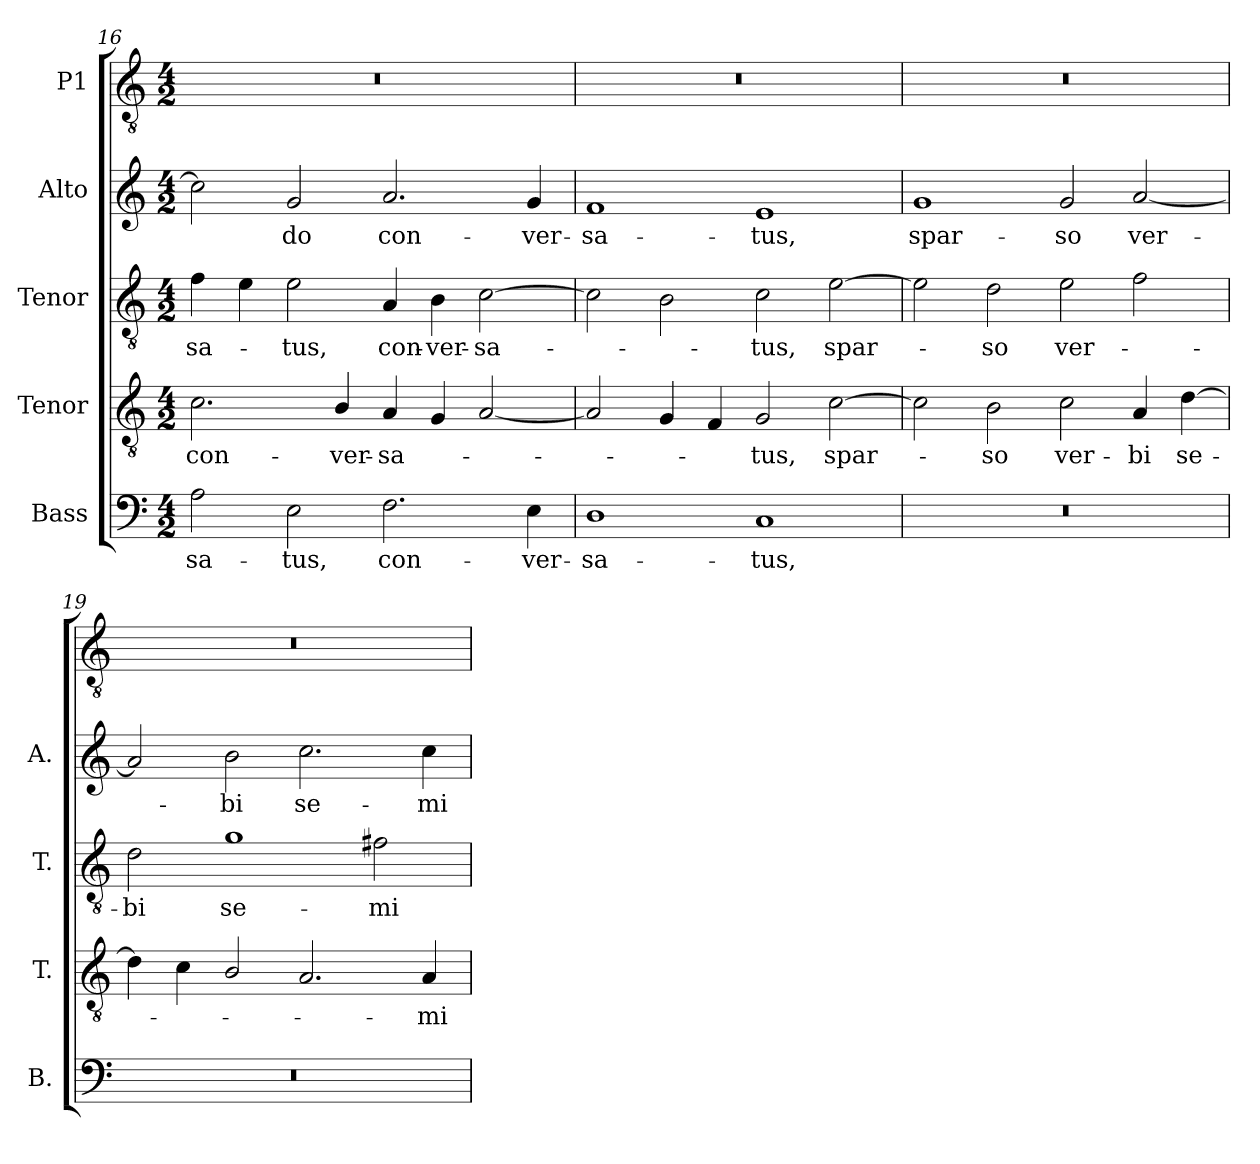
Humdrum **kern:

**kern	**text	**kern	**text	**kern	**text	**kern	**text	**kern
*part5	*part5	*part4	*part4	*part3	*part3	*part2	*part2	*part1
*staff5	*staff5	*staff4	*staff4	*staff3	*staff3	*staff2	*staff2	*staff1
*I"Bass	*	*I"Tenor	*	*I"Tenor	*	*I"Alto	*	*I"P1
*I'B.	*	*I'T.	*	*I'T.	*	*I'A.	*	*
!!LO:LB:g=z
*clefF4	*	*clefGv2	*	*clefGv2	*	*clefG2	*	*clefGv2
*	*	*ITrd7c12	*	*ITrd7c12	*	*	*	*ITrd7c12
*k[]	*	*k[]	*	*k[]	*	*k[]	*	*k[]
*C:	*	*C:	*	*C:	*	*C:	*	*C:
*M4/2	*	*M4/2	*	*M4/2	*	*M4/2	*	*M4/2
=16	=16	=16	=16	=16	=16	=16	=16	=16
!	!LO:LY:b:color=#000000	!	!	!	!	!	!	!
!	!	!	!LO:LY:b:color=#000000	!	!	!	!	!
!	!	!	!	!	!LO:LY:b:color=#000000	!	!	!LO:N:vis=1
2Ai\	-sa-	2.Ci\	con-	4Fi\	-sa-	2cci\]	.	0r
.	.	.	.	4Ei\	.	.	.	.
!	!LO:LY:b:color=#000000	!	!	!	!	!	!	!
!	!	!	!	!	!LO:LY:b:color=#000000	!	!	!
!	!	!	!	!	!	!	!LO:LY:b:color=#000000	!
2Ei\	-tus,	.	.	2Ei\	-tus,	2gi/	-do	.
!	!	!	!LO:LY:b:color=#000000	!	!	!	!	!
.	.	4BBi/	-ver-	.	.	.	.	.
!	!LO:LY:b:color=#000000	!	!	!	!	!	!	!
!	!	!	!LO:LY:b:color=#000000	!	!	!	!	!
!	!	!	!	!	!LO:LY:b:color=#000000	!	!	!
!	!	!	!	!	!	!	!LO:LY:b:color=#000000	!
2.Fi\	con-	4AAi/	-sa-	4AAi/	con-	2.ai/	con-	.
!	!	!	!	!	!LO:LY:b:color=#000000	!	!	!
.	.	4GGi/	.	4BBi\	-ver-	.	.	.
!	!	!	!	!	!LO:LY:b:color=#000000	!	!	!
.	.	[2AAi/	.	[2Ci\	-sa-	.	.	.
!	!LO:LY:b:color=#000000	!	!	!	!	!	!	!
!	!	!	!	!	!	!	!LO:LY:b:color=#000000	!
4Ei\	-ver-	.	.	.	.	4gi/	-ver-	.
=17	=17	=17	=17	=17	=17	=17	=17	=17
!	!LO:LY:b:color=#000000	!	!	!	!	!	!	!
!	!	!	!	!	!	!	!LO:LY:b:color=#000000	!LO:N:vis=1
1Di	-sa-	2AAi/]	.	2Ci\]	.	1fi	-sa-	0r
.	.	4GGi/	.	2BBi\	.	.	.	.
.	.	4FFi/	.	.	.	.	.	.
!	!LO:LY:b:color=#000000	!	!	!	!	!	!	!
!	!	!	!LO:LY:b:color=#000000	!	!	!	!	!
!	!	!	!	!	!LO:LY:b:color=#000000	!	!	!
!	!	!	!	!	!	!	!LO:LY:b:color=#000000	!
1Ci	-tus,	2GGi/	-tus,	2Ci\	-tus,	1ei	-tus,	.
!	!	!	!LO:LY:b:color=#000000	!	!	!	!	!
!	!	!	!	!	!LO:LY:b:color=#000000	!	!	!
.	.	[2Ci\	spar-	[2Ei\	spar-	.	.	.
=18	=18	=18	=18	=18	=18	=18	=18	=18
!LO:N:vis=1	!	!	!	!	!	!	!	!
!	!	!	!	!	!	!	!LO:LY:b:color=#000000	!LO:N:vis=1
0r	.	2Ci\]	.	2Ei\]	.	1gi	spar-	0r
!	!	!	!LO:LY:b:color=#000000	!	!	!	!	!
!	!	!	!	!	!LO:LY:b:color=#000000	!	!	!
.	.	2BBi\	-so	2Di\	-so	.	.	.
!	!	!	!LO:LY:b:color=#000000	!	!	!	!	!
!	!	!	!	!	!LO:LY:b:color=#000000	!	!	!
!	!	!	!	!	!	!	!LO:LY:b:color=#000000	!
.	.	2Ci\	ver-	2Ei\	ver-	2gi/	-so	.
!	!	!	!LO:LY:b:color=#000000	!	!	!	!	!
!	!	!	!	!	!	!	!LO:LY:b:color=#000000	!
.	.	4AAi/	-bi	2Fi\	.	[2ai/	ver-	.
!	!	!	!LO:LY:b:color=#000000	!	!	!	!	!
.	.	[4Di\	se-	.	.	.	.	.
=19	=19	=19	=19	=19	=19	=19	=19	=19
!LO:N:vis=1	!	!	!	!	!	!	!	!
!	!	!	!	!	!LO:LY:b:color=#000000	!	!	!LO:N:vis=1
0r	.	4Di\]	.	2Di\	-bi	2ai/]	.	0r
.	.	4Ci\	.	.	.	.	.	.
!	!	!	!	!	!LO:LY:b:color=#000000	!	!	!
!	!	!	!	!	!	!	!LO:LY:b:color=#000000	!
.	.	2BBi/	.	1Gi	se-	2bi\	-bi	.
!	!	!	!	!	!	!	!LO:LY:b:color=#000000	!
.	.	2.AAi/	.	.	.	2.cci\	se-	.
!	!	!	!	!	!LO:LY:b:color=#000000	!	!	!
.	.	.	.	2F#Xi\	-mi-	.	.	.
!	!	!	!LO:LY:b:color=#000000	!	!	!	!	!
!	!	!	!	!	!	!	!LO:LY:b:color=#000000	!
.	.	4AAi/	-mi-	.	.	4cci\	-mi-	.
=	=	=	=	=	=	=	=	=
*-	*-	*-	*-	*-	*-	*-	*-	*-
